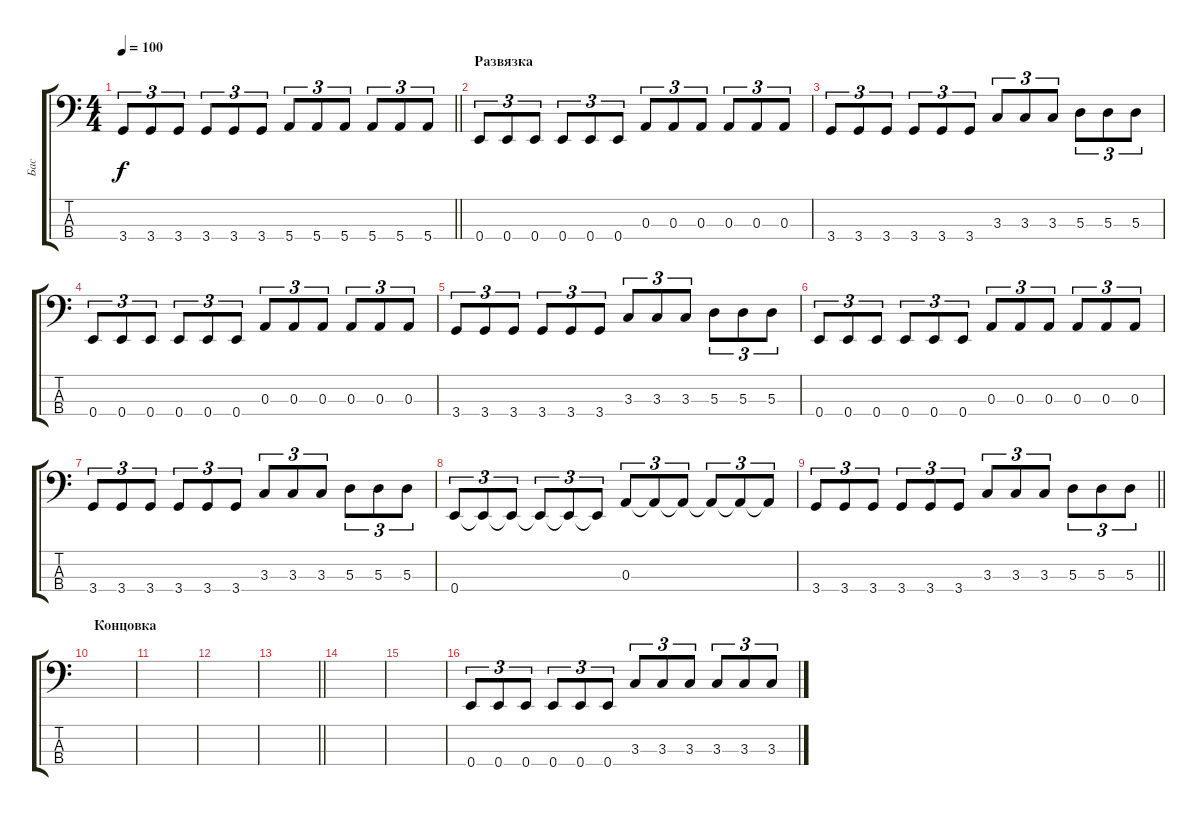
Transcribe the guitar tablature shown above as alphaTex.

\track ("Бас" "Бас") {instrument slapbass1}
\staff {score tabs}
\tuning (G2 D2 A1 E1) {hide}
\ts (4 4)
\tempo 100
\clef f4
\barLineRight lightlight
\ks c
3.4.8{tu (3 2) dy f} 3.4.8{tu (3 2)} 3.4.8{tu (3 2)} 3.4.8{tu (3 2)} 3.4.8{tu (3 2)} 3.4.8{tu (3 2)} 5.4.8{tu (3 2)} 5.4.8{tu (3 2)} 5.4.8{tu (3 2)} 5.4.8{tu (3 2)} 5.4.8{tu (3 2)} 5.4.8{tu (3 2)} |
\section ("" "Развязка")
0.4.8{tu (3 2)} 0.4.8{tu (3 2)} 0.4.8{tu (3 2)} 0.4.8{tu (3 2)} 0.4.8{tu (3 2)} 0.4.8{tu (3 2)} 0.3.8{tu (3 2)} 0.3.8{tu (3 2)} 0.3.8{tu (3 2)} 0.3.8{tu (3 2)} 0.3.8{tu (3 2)} 0.3.8{tu (3 2)} |
3.4.8{tu (3 2)} 3.4.8{tu (3 2)} 3.4.8{tu (3 2)} 3.4.8{tu (3 2)} 3.4.8{tu (3 2)} 3.4.8{tu (3 2)} 3.3.8{tu (3 2)} 3.3.8{tu (3 2)} 3.3.8{tu (3 2)} 5.3.8{tu (3 2)} 5.3.8{tu (3 2)} 5.3.8{tu (3 2)} |
0.4.8{tu (3 2)} 0.4.8{tu (3 2)} 0.4.8{tu (3 2)} 0.4.8{tu (3 2)} 0.4.8{tu (3 2)} 0.4.8{tu (3 2)} 0.3.8{tu (3 2)} 0.3.8{tu (3 2)} 0.3.8{tu (3 2)} 0.3.8{tu (3 2)} 0.3.8{tu (3 2)} 0.3.8{tu (3 2)} |
3.4.8{tu (3 2)} 3.4.8{tu (3 2)} 3.4.8{tu (3 2)} 3.4.8{tu (3 2)} 3.4.8{tu (3 2)} 3.4.8{tu (3 2)} 3.3.8{tu (3 2)} 3.3.8{tu (3 2)} 3.3.8{tu (3 2)} 5.3.8{tu (3 2)} 5.3.8{tu (3 2)} 5.3.8{tu (3 2)} |
0.4.8{tu (3 2)} 0.4.8{tu (3 2)} 0.4.8{tu (3 2)} 0.4.8{tu (3 2)} 0.4.8{tu (3 2)} 0.4.8{tu (3 2)} 0.3.8{tu (3 2)} 0.3.8{tu (3 2)} 0.3.8{tu (3 2)} 0.3.8{tu (3 2)} 0.3.8{tu (3 2)} 0.3.8{tu (3 2)} |
3.4.8{tu (3 2)} 3.4.8{tu (3 2)} 3.4.8{tu (3 2)} 3.4.8{tu (3 2)} 3.4.8{tu (3 2)} 3.4.8{tu (3 2)} 3.3.8{tu (3 2)} 3.3.8{tu (3 2)} 3.3.8{tu (3 2)} 5.3.8{tu (3 2)} 5.3.8{tu (3 2)} 5.3.8{tu (3 2)} |
0.4.8{tu (3 2)} 0.4{t}.8{tu (3 2)} 0.4{t}.8{tu (3 2)} 0.4{t}.8{tu (3 2)} 0.4{t}.8{tu (3 2)} 0.4{t}.8{tu (3 2)} 0.3.8{tu (3 2)} 0.3{t}.8{tu (3 2)} 0.3{t}.8{tu (3 2)} 0.3{t}.8{tu (3 2)} 0.3{t}.8{tu (3 2)} 0.3{t}.8{tu (3 2)} |
\barLineRight lightlight
3.4.8{tu (3 2)} 3.4.8{tu (3 2)} 3.4.8{tu (3 2)} 3.4.8{tu (3 2)} 3.4.8{tu (3 2)} 3.4.8{tu (3 2)} 3.3.8{tu (3 2)} 3.3.8{tu (3 2)} 3.3.8{tu (3 2)} 5.3.8{tu (3 2)} 5.3.8{tu (3 2)} 5.3.8{tu (3 2)} |
\section ("" "Концовка")
|
|
|
\barLineRight lightlight
|
|
|
0.4.8{tu (3 2)} 0.4.8{tu (3 2)} 0.4.8{tu (3 2)} 0.4.8{tu (3 2)} 0.4.8{tu (3 2)} 0.4.8{tu (3 2)} 3.3.8{tu (3 2)} 3.3.8{tu (3 2)} 3.3.8{tu (3 2)} 3.3.8{tu (3 2)} 3.3.8{tu (3 2)} 3.3.8{tu (3 2)}
